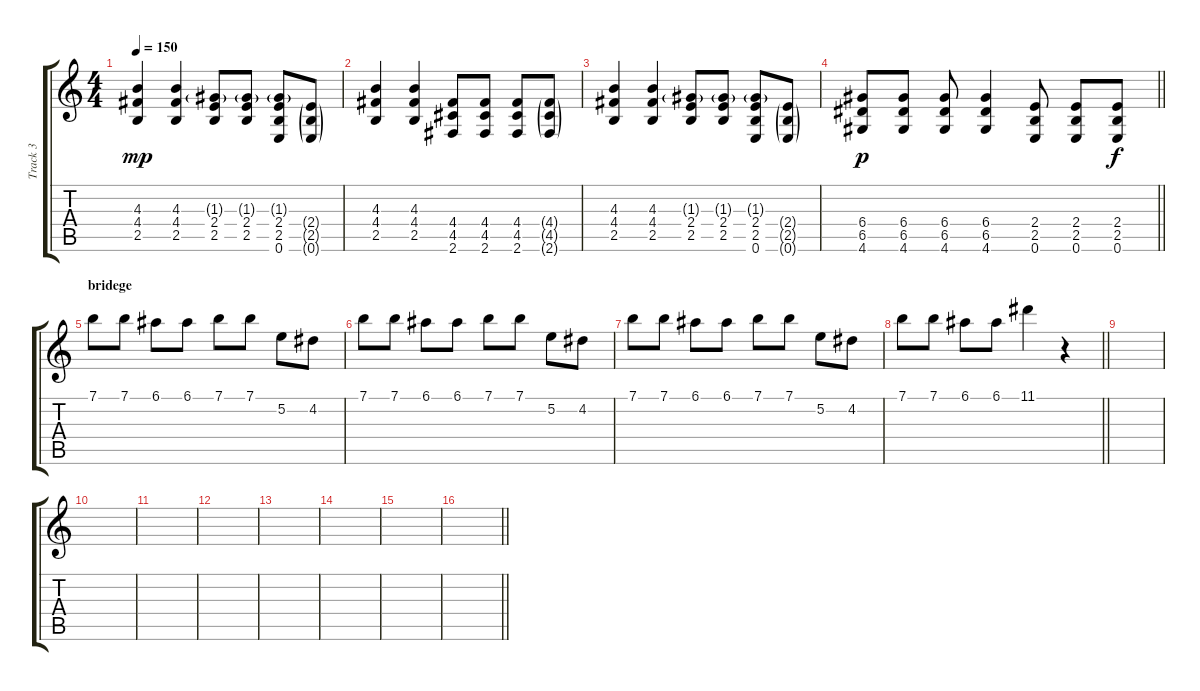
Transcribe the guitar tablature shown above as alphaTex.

\track ("Track 3" "Track 3") {instrument electricguitarjazz}
\staff {score tabs}
\tuning (E4 B3 G3 D3 A2 E2) {hide}
\ts (4 4)
\tempo 150
\clef g2
\ks c
(4.3 4.4 2.5).4{dy mp} (4.3 4.4 2.5).4 (1.3{g} 2.4 2.5).8 (1.3{g} 2.4 2.5).8 (1.3{g} 2.4 2.5 0.6).8 (2.4{g} 2.5{g} 0.6{g}).8 |
(4.3 4.4 2.5).4 (4.3 4.4 2.5).4 (4.4 4.5 2.6).8 (4.4 4.5 2.6).8 (4.4 4.5 2.6).8 (4.4{g} 4.5{g} 2.6{g}).8 |
(4.3 4.4 2.5).4 (4.3 4.4 2.5).4 (1.3{g} 2.4 2.5).8 (1.3{g} 2.4 2.5).8 (1.3{g} 2.4 2.5 0.6).8 (2.4{g} 2.5{g} 0.6{g}).8 |
\barLineRight lightlight
(6.4 6.5 4.6).8{dy p} (6.4 6.5 4.6).8 (6.4 6.5 4.6).8 (6.4 6.5 4.6).4 (2.4 2.5 0.6).8 (2.4 2.5 0.6).8 (2.4 2.5 0.6).8{dy f} |
\section ("" "bridege")
7.1.8 7.1.8 6.1.8 6.1.8 7.1.8 7.1.8 5.2.8 4.2.8 |
7.1.8 7.1.8 6.1.8 6.1.8 7.1.8 7.1.8 5.2.8 4.2.8 |
7.1.8 7.1.8 6.1.8 6.1.8 7.1.8 7.1.8 5.2.8 4.2.8 |
\barLineRight lightlight
7.1.8 7.1.8 6.1.8 6.1.8 11.1.4 r.4 |
|
|
|
|
|
|
|
\barLineRight lightlight
